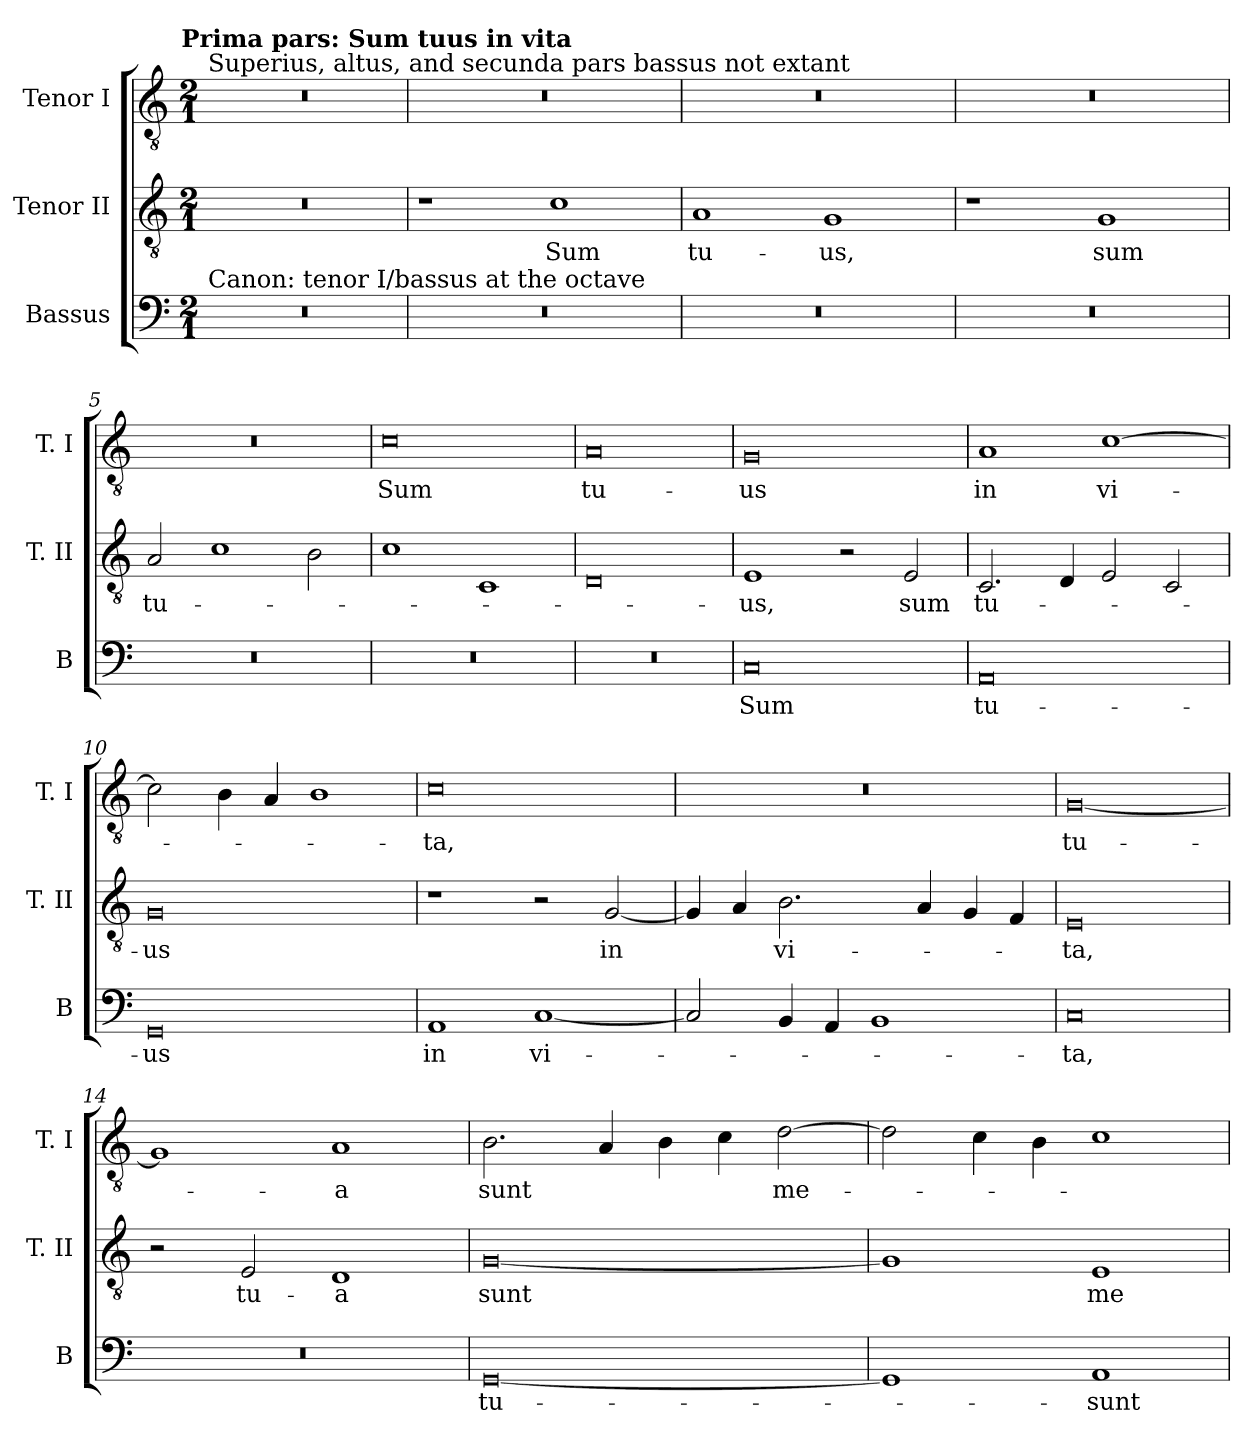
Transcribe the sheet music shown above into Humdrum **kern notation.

**kern	**text	**kern	**text	**kern	**text
*part3	*part3	*part2	*part2	*part1	*part1
*staff3	*staff3	*staff2	*staff2	*staff1	*staff1
*I"Bassus	*	*I"Tenor II	*	*I"Tenor I	*
*I'B	*	*I'T. II	*	*I'T. I	*
*clefF4	*	*clefGv2	*	*clefGv2	*
*k[]	*	*k[]	*	*k[]	*
*C:	*	*C:	*	*C:	*
!!LO:TX:omd:t=Prima pars&colon; Sum tuus in vita
*M2/1	*	*M2/1	*	*M2/1	*
=1	=1	=1	=1	=1	=1
!	!	!	!	!LO:TX:a:t=Superius, altus, and secunda pars bassus not extant	!
!LO:TX:a:t=Canon&colon; tenor I/bassus at the octave	!	!	!	!	!
0r	.	0r	.	0r	.
=2	=2	=2	=2	=2	=2
0r	.	1r	.	0r	.
.	.	1c	Sum	.	.
=3	=3	=3	=3	=3	=3
0r	.	1A	tu-	0r	.
.	.	1G	-us,	.	.
=4	=4	=4	=4	=4	=4
0r	.	1r	.	0r	.
.	.	1G	sum	.	.
=5	=5	=5	=5	=5	=5
0r	.	2A	tu-	0r	.
.	.	1c	.	.	.
.	.	2B	.	.	.
=6	=6	=6	=6	=6	=6
0r	.	1c	.	0c	Sum
.	.	1C	.	.	.
=7	=7	=7	=7	=7	=7
0r	.	0D	.	0A	tu-
=8	=8	=8	=8	=8	=8
0C	Sum	1E	-us,	0G	-us
.	.	2r	.	.	.
.	.	2E	sum	.	.
=9	=9	=9	=9	=9	=9
0AA	tu-	2.C	tu-	1A	in
.	.	4D	.	.	.
.	.	2E	.	[1c	vi-
.	.	2C	.	.	.
=10	=10	=10	=10	=10	=10
0GG	-us	0G	-us	2c]	.
.	.	.	.	4B	.
.	.	.	.	4A	.
.	.	.	.	1B	.
=11	=11	=11	=11	=11	=11
1AA	in	1r	.	0c	-ta,
[1C	vi-	2r	.	.	.
.	.	[2G	in	.	.
=12	=12	=12	=12	=12	=12
2C]	.	4G]	.	0r	.
.	.	4A	.	.	.
4BB	.	2.B	vi-	.	.
4AA	.	.	.	.	.
1BB	.	.	.	.	.
.	.	4A	.	.	.
.	.	4G	.	.	.
.	.	4F	.	.	.
=13	=13	=13	=13	=13	=13
0C	-ta,	0E	-ta,	[0G	tu-
=14	=14	=14	=14	=14	=14
0r	.	2r	.	1G]	.
.	.	2E	tu-	.	.
.	.	1D	-a	1A	-a
=15	=15	=15	=15	=15	=15
[0GG	tu-	[0G	sunt	2.B	sunt
.	.	.	.	4A	.
.	.	.	.	4B	.
.	.	.	.	4c	.
.	.	.	.	[2d	me-
=16	=16	=16	=16	=16	=16
1GG]	.	1G]	.	2d]	.
.	.	.	.	4c	.
.	.	.	.	4B	.
1AA	sunt	1E	me-	1c	.
=	=	=	=	=	=
*-	*-	*-	*-	*-	*-
